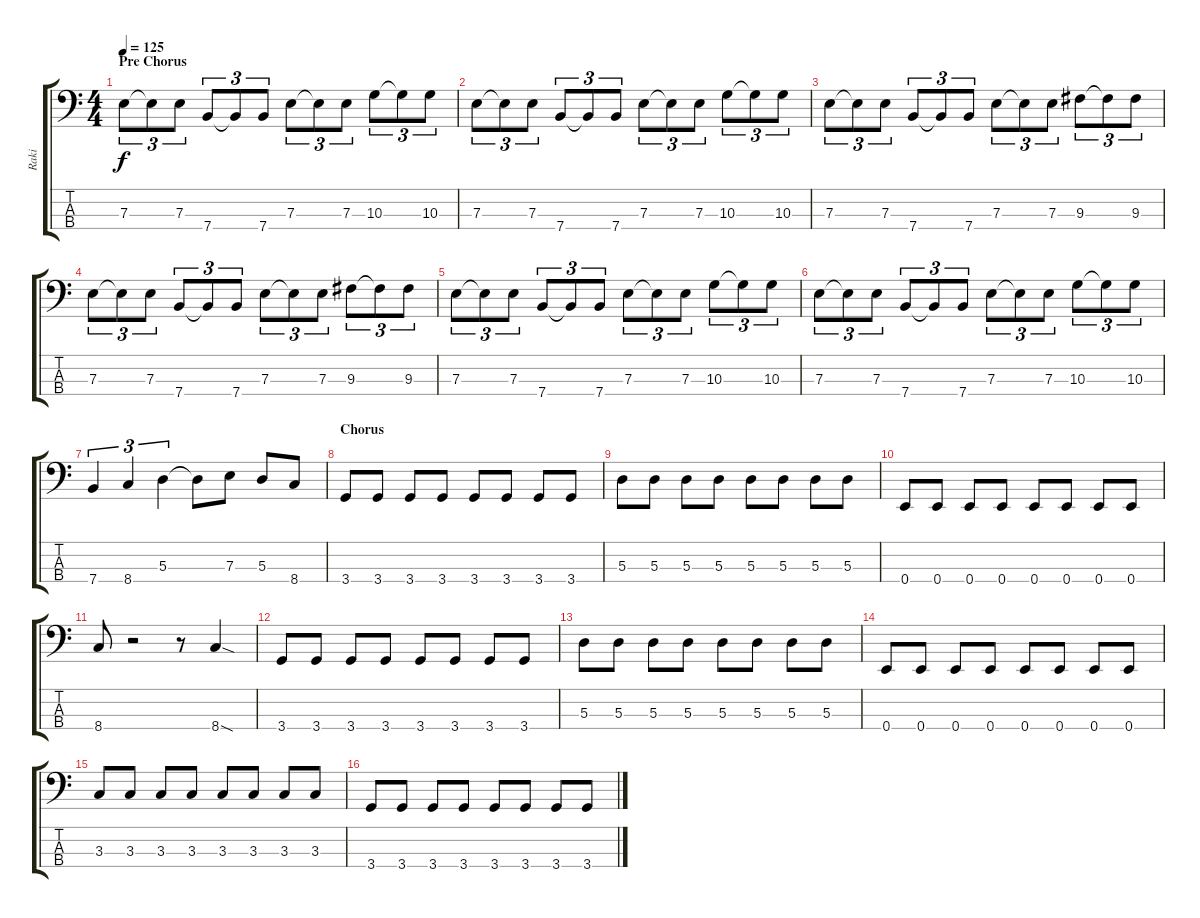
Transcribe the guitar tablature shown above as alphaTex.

\track ("Raki" "Raki") {instrument electricbassfinger}
\staff {score tabs}
\tuning (G2 D2 A1 E1) {hide}
\ts (4 4)
\section ("" "Pre Chorus")
\tempo 125
\clef f4
\ks c
7.3.8{tu (3 2) dy f} 7.3{t}.8{tu (3 2)} 7.3.8{tu (3 2)} 7.4.8{tu (3 2)} 7.4{t}.8{tu (3 2)} 7.4.8{tu (3 2)} 7.3.8{tu (3 2)} 7.3{t}.8{tu (3 2)} 7.3.8{tu (3 2)} 10.3.8{tu (3 2)} 10.3{t}.8{tu (3 2)} 10.3.8{tu (3 2)} |
7.3.8{tu (3 2)} 7.3{t}.8{tu (3 2)} 7.3.8{tu (3 2)} 7.4.8{tu (3 2)} 7.4{t}.8{tu (3 2)} 7.4.8{tu (3 2)} 7.3.8{tu (3 2)} 7.3{t}.8{tu (3 2)} 7.3.8{tu (3 2)} 10.3.8{tu (3 2)} 10.3{t}.8{tu (3 2)} 10.3.8{tu (3 2)} |
7.3.8{tu (3 2)} 7.3{t}.8{tu (3 2)} 7.3.8{tu (3 2)} 7.4.8{tu (3 2)} 7.4{t}.8{tu (3 2)} 7.4.8{tu (3 2)} 7.3.8{tu (3 2)} 7.3{t}.8{tu (3 2)} 7.3.8{tu (3 2)} 9.3.8{tu (3 2)} 9.3{t}.8{tu (3 2)} 9.3.8{tu (3 2)} |
7.3.8{tu (3 2)} 7.3{t}.8{tu (3 2)} 7.3.8{tu (3 2)} 7.4.8{tu (3 2)} 7.4{t}.8{tu (3 2)} 7.4.8{tu (3 2)} 7.3.8{tu (3 2)} 7.3{t}.8{tu (3 2)} 7.3.8{tu (3 2)} 9.3.8{tu (3 2)} 9.3{t}.8{tu (3 2)} 9.3.8{tu (3 2)} |
7.3.8{tu (3 2)} 7.3{t}.8{tu (3 2)} 7.3.8{tu (3 2)} 7.4.8{tu (3 2)} 7.4{t}.8{tu (3 2)} 7.4.8{tu (3 2)} 7.3.8{tu (3 2)} 7.3{t}.8{tu (3 2)} 7.3.8{tu (3 2)} 10.3.8{tu (3 2)} 10.3{t}.8{tu (3 2)} 10.3.8{tu (3 2)} |
7.3.8{tu (3 2)} 7.3{t}.8{tu (3 2)} 7.3.8{tu (3 2)} 7.4.8{tu (3 2)} 7.4{t}.8{tu (3 2)} 7.4.8{tu (3 2)} 7.3.8{tu (3 2)} 7.3{t}.8{tu (3 2)} 7.3.8{tu (3 2)} 10.3.8{tu (3 2)} 10.3{t}.8{tu (3 2)} 10.3.8{tu (3 2)} |
7.4.4{tu (3 2)} 8.4.4{tu (3 2)} 5.3.4{tu (3 2)} 5.3{t}.8 7.3.8 5.3.8 8.4.8 |
\section ("" "Chorus")
3.4.8 3.4.8 3.4.8 3.4.8 3.4.8 3.4.8 3.4.8 3.4.8 |
5.3.8 5.3.8 5.3.8 5.3.8 5.3.8 5.3.8 5.3.8 5.3.8 |
0.4.8 0.4.8 0.4.8 0.4.8 0.4.8 0.4.8 0.4.8 0.4.8 |
8.4.8 r.2 r.8 8.4{sod}.4 |
3.4.8 3.4.8 3.4.8 3.4.8 3.4.8 3.4.8 3.4.8 3.4.8 |
5.3.8 5.3.8 5.3.8 5.3.8 5.3.8 5.3.8 5.3.8 5.3.8 |
0.4.8 0.4.8 0.4.8 0.4.8 0.4.8 0.4.8 0.4.8 0.4.8 |
3.3.8 3.3.8 3.3.8 3.3.8 3.3.8 3.3.8 3.3.8 3.3.8 |
3.4.8 3.4.8 3.4.8 3.4.8 3.4.8 3.4.8 3.4.8 3.4.8
